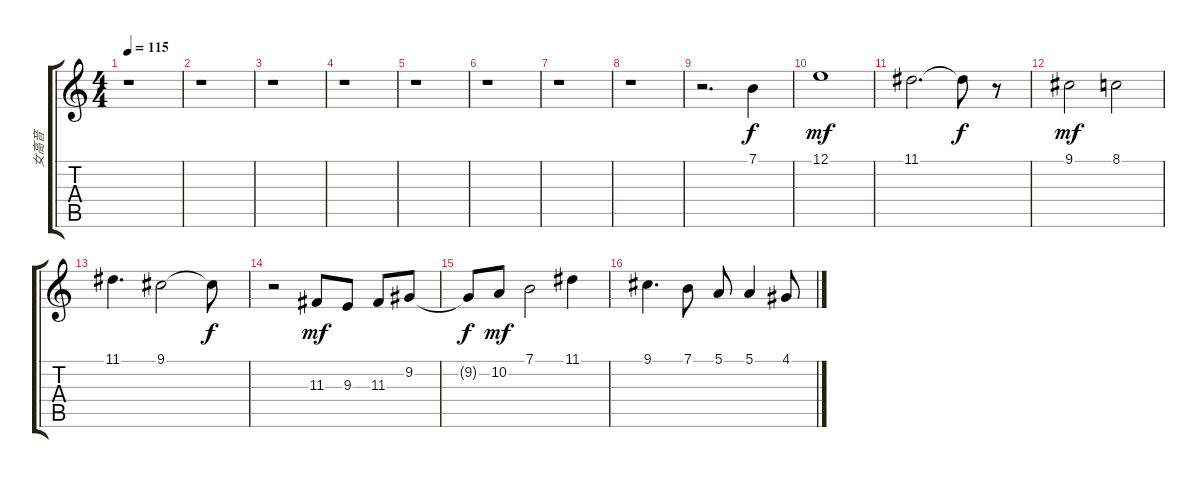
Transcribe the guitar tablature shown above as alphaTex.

\track ("女高音" "女高音") {instrument stringensemble1}
\staff {score tabs}
\tuning (E4 B3 G3 D3 A2 E2) {hide}
\ts (4 4)
\tempo 115
\clef g2
\ks c
r.1{dy f} |
r.1 |
r.1 |
r.1 |
r.1 |
r.1 |
r.1 |
r.1 |
r.2{d} 7.1.4 |
12.1.1{dy mf} |
11.1.2{d} 11.1{t}.8{dy f} r.8 |
9.1.2{dy mf} 8.1.2 |
11.1.4{d} 9.1.2 9.1{t}.8{dy f} |
r.2 11.3.8{dy mf} 9.3.8 11.3.8 9.2.8 |
9.2{t}.8{dy f} 10.2.8{dy mf} 7.1.2 11.1.4 |
9.1.4{d} 7.1.8 5.1.8 5.1.4 4.1.8
